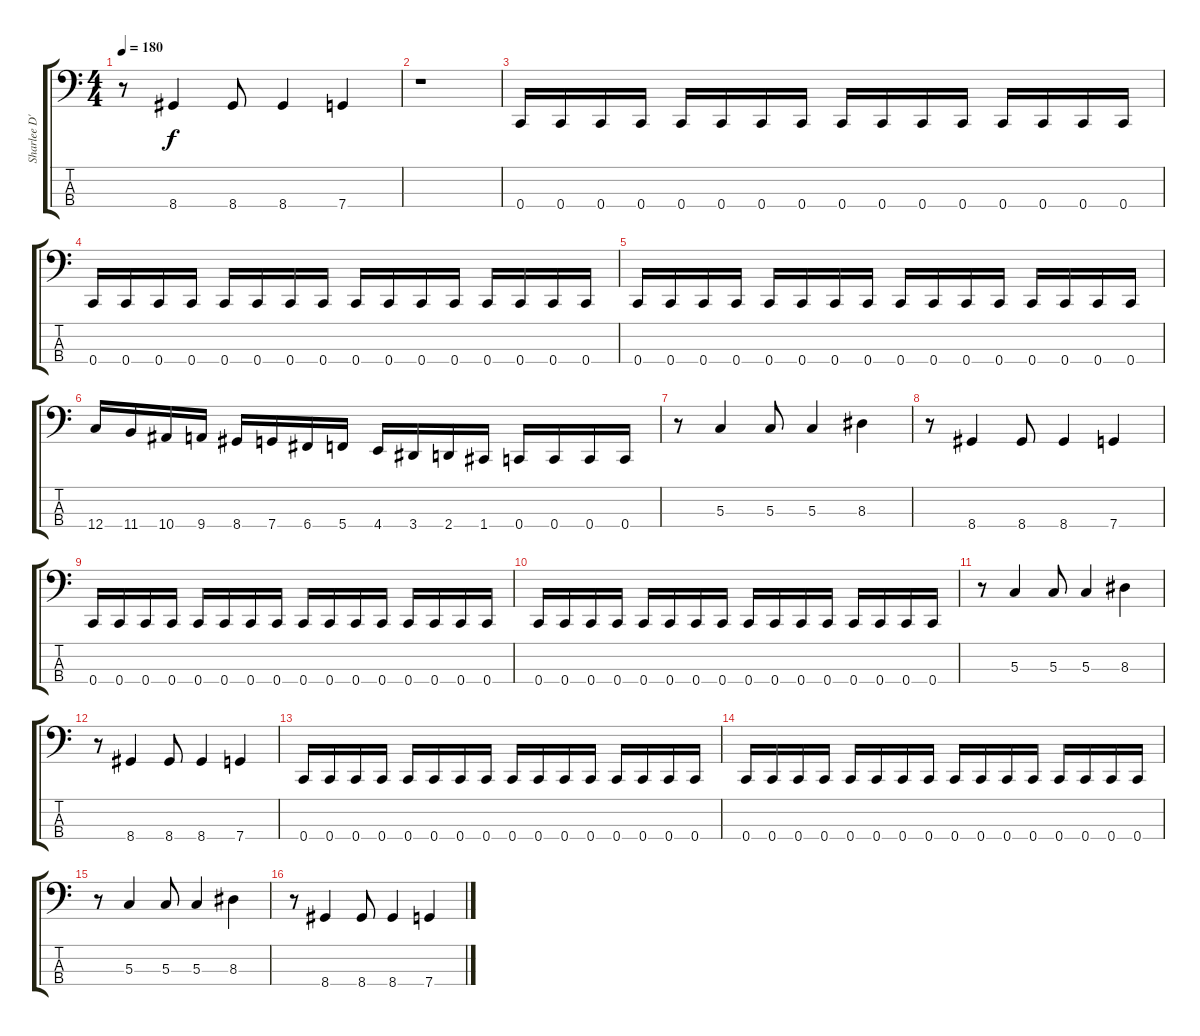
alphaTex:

\track ("Sharlee D'Angelo" "Sharlee D'") {instrument electricbassfinger}
\staff {score tabs}
\tuning (F2 C2 G1 C1) {hide}
\ts (4 4)
\tempo 180
\clef f4
\ks c
r.8{dy f} 8.4.4 8.4.8 8.4.4 7.4.4 |
r.1 |
0.4.16 0.4.16 0.4.16 0.4.16 0.4.16 0.4.16 0.4.16 0.4.16 0.4.16 0.4.16 0.4.16 0.4.16 0.4.16 0.4.16 0.4.16 0.4.16 |
0.4.16 0.4.16 0.4.16 0.4.16 0.4.16 0.4.16 0.4.16 0.4.16 0.4.16 0.4.16 0.4.16 0.4.16 0.4.16 0.4.16 0.4.16 0.4.16 |
0.4.16 0.4.16 0.4.16 0.4.16 0.4.16 0.4.16 0.4.16 0.4.16 0.4.16 0.4.16 0.4.16 0.4.16 0.4.16 0.4.16 0.4.16 0.4.16 |
12.4.16 11.4.16 10.4.16 9.4.16 8.4.16 7.4.16 6.4.16 5.4.16 4.4.16 3.4.16 2.4.16 1.4.16 0.4.16 0.4.16 0.4.16 0.4.16 |
r.8 5.3.4 5.3.8 5.3.4 8.3.4 |
r.8 8.4.4 8.4.8 8.4.4 7.4.4 |
0.4.16 0.4.16 0.4.16 0.4.16 0.4.16 0.4.16 0.4.16 0.4.16 0.4.16 0.4.16 0.4.16 0.4.16 0.4.16 0.4.16 0.4.16 0.4.16 |
0.4.16 0.4.16 0.4.16 0.4.16 0.4.16 0.4.16 0.4.16 0.4.16 0.4.16 0.4.16 0.4.16 0.4.16 0.4.16 0.4.16 0.4.16 0.4.16 |
r.8 5.3.4 5.3.8 5.3.4 8.3.4 |
r.8 8.4.4 8.4.8 8.4.4 7.4.4 |
0.4.16 0.4.16 0.4.16 0.4.16 0.4.16 0.4.16 0.4.16 0.4.16 0.4.16 0.4.16 0.4.16 0.4.16 0.4.16 0.4.16 0.4.16 0.4.16 |
0.4.16 0.4.16 0.4.16 0.4.16 0.4.16 0.4.16 0.4.16 0.4.16 0.4.16 0.4.16 0.4.16 0.4.16 0.4.16 0.4.16 0.4.16 0.4.16 |
r.8 5.3.4 5.3.8 5.3.4 8.3.4 |
r.8 8.4.4 8.4.8 8.4.4 7.4.4
